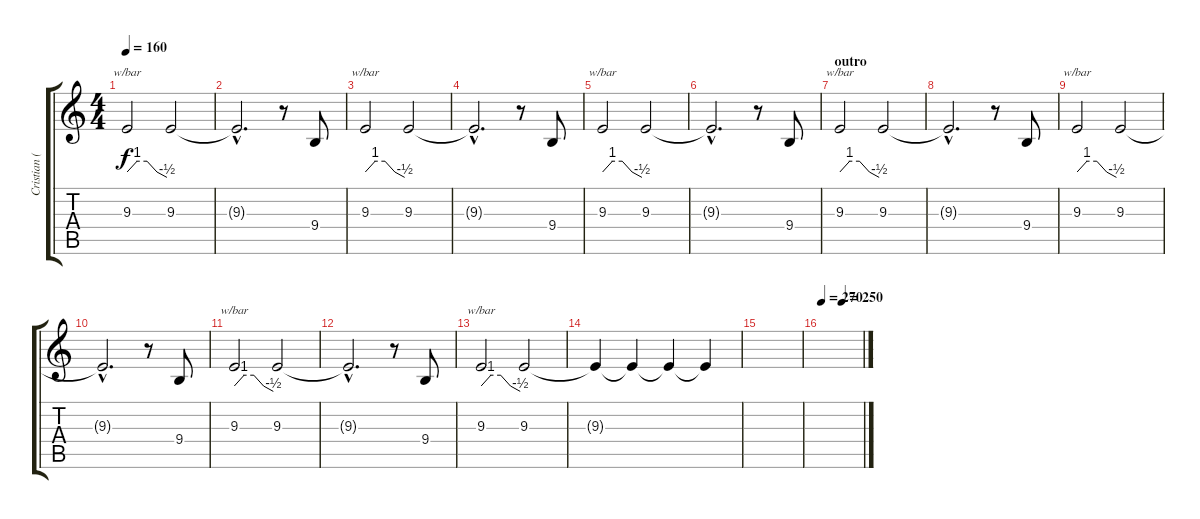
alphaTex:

\track ("Cristian (voz)" "Cristian (") {instrument lead6voice}
\staff {score tabs}
\tuning (E4 B3 G3 D3 A2 E2) {hide}
\ts (4 4)
\tempo 160
\clef g2
\ks c
9.3.2{tbe (custom default 0 0 15 4 30 4 45 0 60 -2) dy f} 9.3.2 |
9.3{hac t}.2{d} r.8 9.4.8 |
9.3.2{tbe (custom default 0 0 15 4 30 4 45 0 60 -2)} 9.3.2 |
9.3{hac t}.2{d} r.8 9.4.8 |
9.3.2{tbe (custom default 0 0 15 4 30 4 45 0 60 -2)} 9.3.2 |
9.3{hac t}.2{d} r.8 9.4.8 |
\section ("" "outro")
9.3.2{tbe (custom default 0 0 15 4 30 4 45 0 60 -2)} 9.3.2 |
9.3{hac t}.2{d} r.8 9.4.8 |
9.3.2{tbe (custom default 0 0 15 4 30 4 45 0 60 -2)} 9.3.2 |
9.3{hac t}.2{d} r.8 9.4.8 |
9.3.2{tbe (custom default 0 0 15 4 30 4 45 0 60 -2)} 9.3.2 |
9.3{hac t}.2{d} r.8 9.4.8 |
9.3.2{tbe (custom default 0 0 15 4 30 4 45 0 60 -2)} 9.3.2 |
9.3{t}.4{volume 13} 9.3{t}.4{volume 12} 9.3{t}.4{volume 11} 9.3{t}.4{volume 10} |
|
\tempo 270
\tempo (250 0.5)
